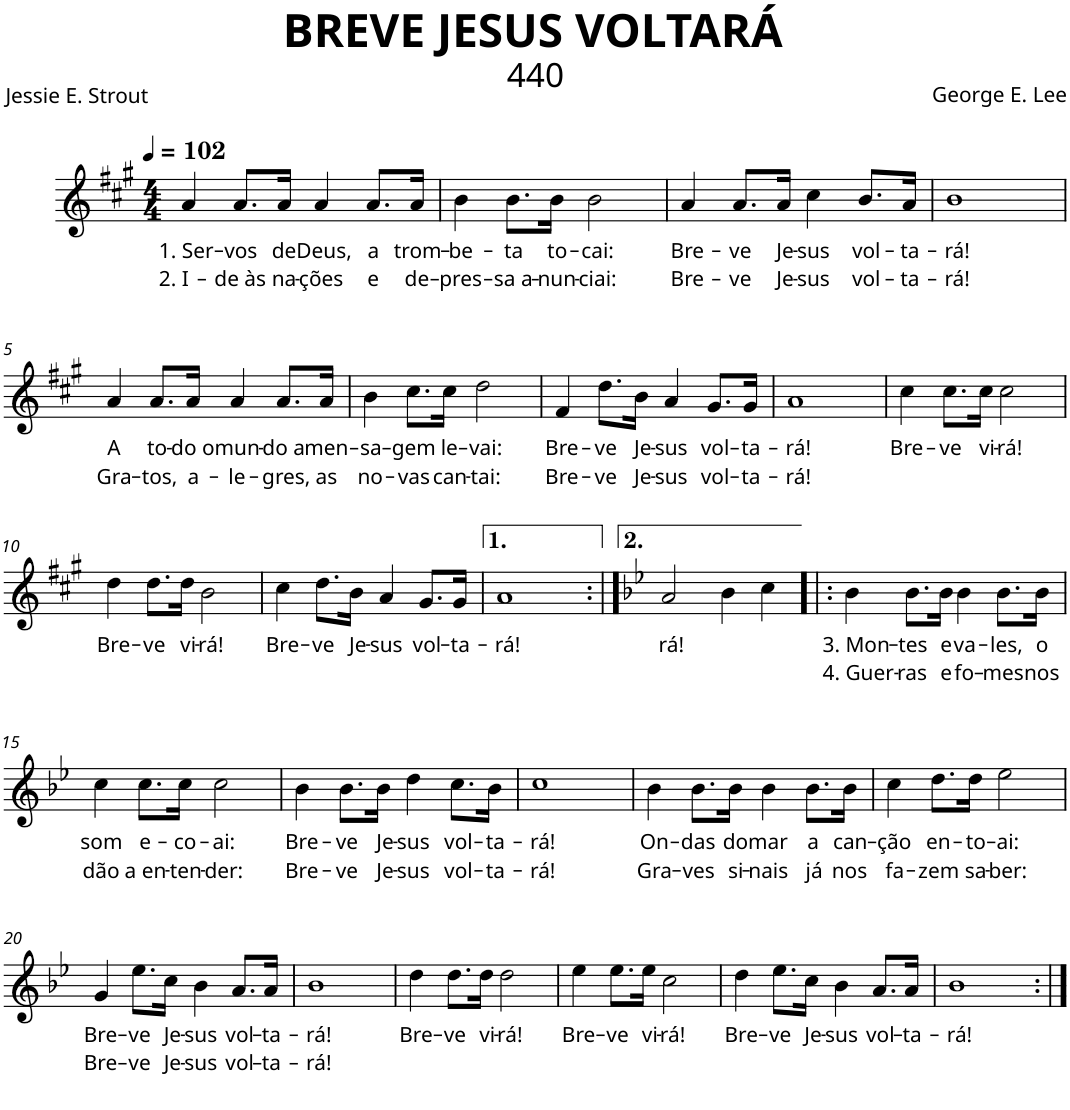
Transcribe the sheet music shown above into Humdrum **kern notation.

**kern	**text	**text
*part1	*part1	*part1
*staff1	*staff1	*staff1
*I"Trompete em Bb	*	*
*I'Tpt. em Bb	*	*
*clefG2	*	*
*Trd1c2	*	*
*k[f#c#g#]	*	*
*M4/4	*	*
*MM102	*	*
=1	=1	=1
!	!LO:LY:b	!LO:LY:b
4a/	1. Ser-	2. I-
!	!LO:LY:b	!LO:LY:b
8.a/L	-vos	-de às
!	!LO:LY:b	!LO:LY:b
16a/Jk	de	na-
!	!LO:LY:b	!LO:LY:b
4a/	Deus,	-ções
!	!LO:LY:b	!LO:LY:b
8.a/L	a	e
!	!LO:LY:b	!LO:LY:b
16a/Jk	trom-	de-
=2	=2	=2
!	!LO:LY:b	!LO:LY:b
4b\	-be-	-pres-
!	!LO:LY:b	!LO:LY:b
8.b\L	-ta	-sa a-
!	!LO:LY:b	!LO:LY:b
16b\Jk	to-	-nun-
!	!LO:LY:b	!LO:LY:b
2b\	-cai:	-ciai:
=3	=3	=3
!	!LO:LY:b	!LO:LY:b
4a/	Bre-	Bre-
!	!LO:LY:b	!LO:LY:b
8.a/L	-ve	-ve
!	!LO:LY:b	!LO:LY:b
16a/Jk	Je-	Je-
!	!LO:LY:b	!LO:LY:b
4cc#\	-sus	-sus
!	!LO:LY:b	!LO:LY:b
8.b/L	vol-	vol-
!	!LO:LY:b	!LO:LY:b
16a/Jk	-ta-	-ta-
=4	=4	=4
!	!LO:LY:b	!LO:LY:b
1b	-rá!	-rá!
!!LO:LB:g=z
=5	=5	=5
!	!LO:LY:b	!LO:LY:b
4a/	A	Gra-
!	!LO:LY:b	!LO:LY:b
8.a/L	to-	-tos,
!	!LO:LY:b	!LO:LY:b
16a/Jk	-do o	a-
!	!LO:LY:b	!LO:LY:b
4a/	mun-	-le-
!	!LO:LY:b	!LO:LY:b
8.a/L	-do a	-gres,
!	!LO:LY:b	!LO:LY:b
16a/Jk	men-	as
=6	=6	=6
!	!LO:LY:b	!LO:LY:b
4b\	-sa-	no-
!	!LO:LY:b	!LO:LY:b
8.cc#\L	-gem	-vas
!	!LO:LY:b	!LO:LY:b
16cc#\Jk	le-	can-
!	!LO:LY:b	!LO:LY:b
2dd\	-vai:	-tai:
=7	=7	=7
!	!LO:LY:b	!LO:LY:b
4f#/	Bre-	Bre-
!	!LO:LY:b	!LO:LY:b
8.dd\L	-ve	-ve
!	!LO:LY:b	!LO:LY:b
16b\Jk	Je-	Je-
!	!LO:LY:b	!LO:LY:b
4a/	-sus	-sus
!	!LO:LY:b	!LO:LY:b
8.g#/L	vol-	vol-
!	!LO:LY:b	!LO:LY:b
16g#/Jk	-ta-	-ta-
=8	=8	=8
!	!LO:LY:b	!LO:LY:b
1a	-rá!	-rá!
=9	=9	=9
!	!LO:LY:b	!
4cc#\	Bre-	.
!	!LO:LY:b	!
8.cc#\L	-ve	.
!	!LO:LY:b	!
16cc#\Jk	vi-	.
!	!LO:LY:b	!
2cc#\	-rá!	.
!!LO:LB:g=z
=10	=10	=10
!	!LO:LY:b	!
4dd\	Bre-	.
!	!LO:LY:b	!
8.dd\L	-ve	.
!	!LO:LY:b	!
16dd\Jk	vi-	.
!	!LO:LY:b	!
2b\	-rá!	.
=11	=11	=11
!	!LO:LY:b	!
4cc#\	Bre-	.
!	!LO:LY:b	!
8.dd\L	-ve	.
!	!LO:LY:b	!
16b\Jk	Je-	.
!	!LO:LY:b	!
4a/	-sus	.
!	!LO:LY:b	!
8.g#/L	vol-	.
!	!LO:LY:b	!
16g#/Jk	-ta-	.
=12	=12	=12
!	!LO:LY:b	!
1a	-rá!	.
=13:|!	=13:|!	=13:|!
*k[b-e-]	*	*
!	!LO:LY:b	!
2a/	rá!	.
4b-\	.	.
4cc\	.	.
=14!|:	=14!|:	=14!|:
!	!LO:LY:b	!LO:LY:b
4b-\	3. Mon-	4. Guer-
!	!LO:LY:b	!LO:LY:b
8.b-\L	-tes	-ras
!	!LO:LY:b	!LO:LY:b
16b-\Jk	e	e
!	!LO:LY:b	!LO:LY:b
4b-\	va-	fo-
!	!LO:LY:b	!LO:LY:b
8.b-\L	-les,	-mes
!	!LO:LY:b	!LO:LY:b
16b-\Jk	o	nos
!!LO:LB:g=z
=15	=15	=15
!	!LO:LY:b	!LO:LY:b
4cc\	som	dão
!	!LO:LY:b	!LO:LY:b
8.cc\L	e-	a en-
!	!LO:LY:b	!LO:LY:b
16cc\Jk	-co-	-ten-
!	!LO:LY:b	!LO:LY:b
2cc\	-ai:	-der:
=16	=16	=16
!	!LO:LY:b	!LO:LY:b
4b-\	Bre-	Bre-
!	!LO:LY:b	!LO:LY:b
8.b-\L	-ve	-ve
!	!LO:LY:b	!LO:LY:b
16b-\Jk	Je-	Je-
!	!LO:LY:b	!LO:LY:b
4dd\	-sus	-sus
!	!LO:LY:b	!LO:LY:b
8.cc\L	vol-	vol-
!	!LO:LY:b	!LO:LY:b
16b-\Jk	-ta-	-ta-
=17	=17	=17
!	!LO:LY:b	!LO:LY:b
1cc	-rá!	-rá!
=18	=18	=18
!	!LO:LY:b	!LO:LY:b
4b-\	On-	Gra-
!	!LO:LY:b	!LO:LY:b
8.b-\L	-das	-ves
!	!LO:LY:b	!LO:LY:b
16b-\Jk	do	si-
!	!LO:LY:b	!LO:LY:b
4b-\	mar	-nais
!	!LO:LY:b	!LO:LY:b
8.b-\L	a	já
!	!LO:LY:b	!LO:LY:b
16b-\Jk	can-	nos
=19	=19	=19
!	!LO:LY:b	!LO:LY:b
4cc\	-ção	fa-
!	!LO:LY:b	!LO:LY:b
8.dd\L	en-	-zem
!	!LO:LY:b	!LO:LY:b
16dd\Jk	-to-	sa-
!	!LO:LY:b	!LO:LY:b
2ee-\	-ai:	-ber:
!!LO:LB:g=z
=20	=20	=20
!	!LO:LY:b	!LO:LY:b
4g/	Bre-	Bre-
!	!LO:LY:b	!LO:LY:b
8.ee-\L	-ve	-ve
!	!LO:LY:b	!LO:LY:b
16cc\Jk	Je-	Je-
!	!LO:LY:b	!LO:LY:b
4b-\	-sus	-sus
!	!LO:LY:b	!LO:LY:b
8.a/L	vol-	vol-
!	!LO:LY:b	!LO:LY:b
16a/Jk	-ta-	-ta-
=21	=21	=21
!	!LO:LY:b	!LO:LY:b
1b-	-rá!	-rá!
=22	=22	=22
!	!LO:LY:b	!
4dd\	Bre-	.
!	!LO:LY:b	!
8.dd\L	-ve	.
!	!LO:LY:b	!
16dd\Jk	vi-	.
!	!LO:LY:b	!
2dd\	-rá!	.
=23	=23	=23
!	!LO:LY:b	!
4ee-\	Bre-	.
!	!LO:LY:b	!
8.ee-\L	-ve	.
!	!LO:LY:b	!
16ee-\Jk	vi-	.
!	!LO:LY:b	!
2cc\	-rá!	.
=24	=24	=24
!	!LO:LY:b	!
4dd\	Bre-	.
!	!LO:LY:b	!
8.ee-\L	-ve	.
!	!LO:LY:b	!
16cc\Jk	Je-	.
!	!LO:LY:b	!
4b-\	-sus	.
!	!LO:LY:b	!
8.a/L	vol-	.
!	!LO:LY:b	!
16a/Jk	-ta-	.
=25	=25	=25
!	!LO:LY:b	!
1b-	-rá!	.
=:|!	=:|!	=:|!
*-	*-	*-
